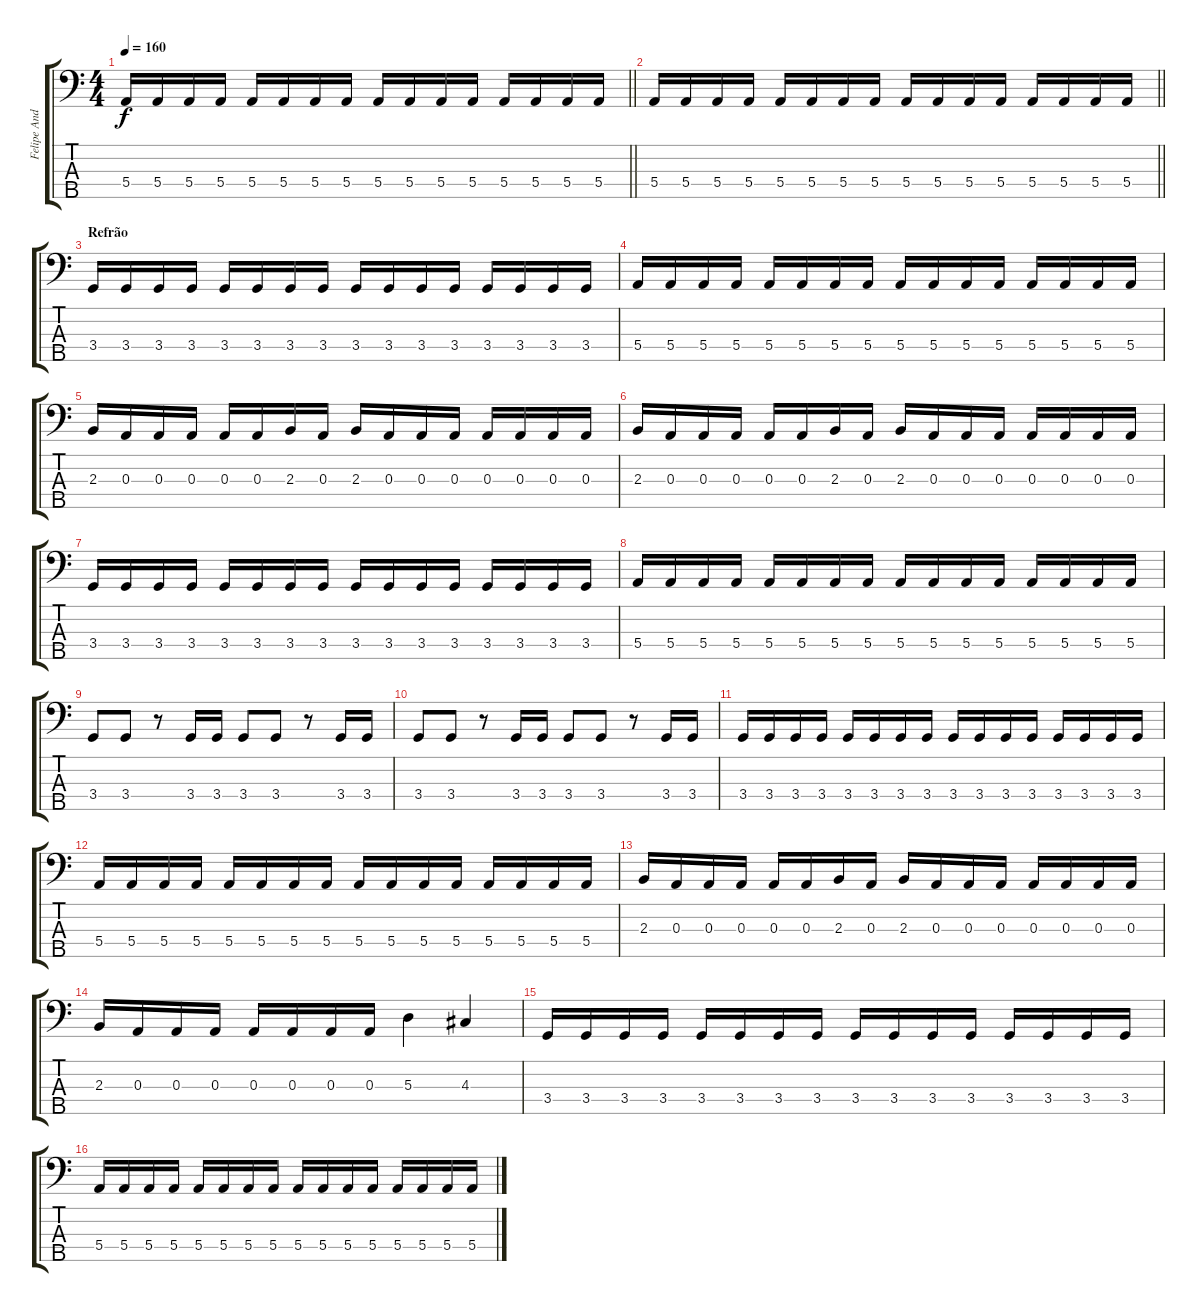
\track ("Felipe Andreoli" "Felipe And") {instrument electricbassfinger}
\staff {score tabs}
\tuning (G2 D2 A1 E1 B0) {hide}
\ts (4 4)
\tempo 160
\clef f4
\barLineRight lightlight
\ks c
5.4.16{dy f} 5.4.16 5.4.16 5.4.16 5.4.16 5.4.16 5.4.16 5.4.16 5.4.16 5.4.16 5.4.16 5.4.16 5.4.16 5.4.16 5.4.16 5.4.16 |
\barLineRight lightlight
5.4.16 5.4.16 5.4.16 5.4.16 5.4.16 5.4.16 5.4.16 5.4.16 5.4.16 5.4.16 5.4.16 5.4.16 5.4.16 5.4.16 5.4.16 5.4.16 |
\section ("" "Refrão")
3.4.16 3.4.16 3.4.16 3.4.16 3.4.16 3.4.16 3.4.16 3.4.16 3.4.16 3.4.16 3.4.16 3.4.16 3.4.16 3.4.16 3.4.16 3.4.16 |
5.4.16 5.4.16 5.4.16 5.4.16 5.4.16 5.4.16 5.4.16 5.4.16 5.4.16 5.4.16 5.4.16 5.4.16 5.4.16 5.4.16 5.4.16 5.4.16 |
2.3.16 0.3.16 0.3.16 0.3.16 0.3.16 0.3.16 2.3.16 0.3.16 2.3.16 0.3.16 0.3.16 0.3.16 0.3.16 0.3.16 0.3.16 0.3.16 |
2.3.16 0.3.16 0.3.16 0.3.16 0.3.16 0.3.16 2.3.16 0.3.16 2.3.16 0.3.16 0.3.16 0.3.16 0.3.16 0.3.16 0.3.16 0.3.16 |
3.4.16 3.4.16 3.4.16 3.4.16 3.4.16 3.4.16 3.4.16 3.4.16 3.4.16 3.4.16 3.4.16 3.4.16 3.4.16 3.4.16 3.4.16 3.4.16 |
5.4.16 5.4.16 5.4.16 5.4.16 5.4.16 5.4.16 5.4.16 5.4.16 5.4.16 5.4.16 5.4.16 5.4.16 5.4.16 5.4.16 5.4.16 5.4.16 |
3.4.8 3.4.8 r.8 3.4.16 3.4.16 3.4.8 3.4.8 r.8 3.4.16 3.4.16 |
3.4.8 3.4.8 r.8 3.4.16 3.4.16 3.4.8 3.4.8 r.8 3.4.16 3.4.16 |
3.4.16 3.4.16 3.4.16 3.4.16 3.4.16 3.4.16 3.4.16 3.4.16 3.4.16 3.4.16 3.4.16 3.4.16 3.4.16 3.4.16 3.4.16 3.4.16 |
5.4.16 5.4.16 5.4.16 5.4.16 5.4.16 5.4.16 5.4.16 5.4.16 5.4.16 5.4.16 5.4.16 5.4.16 5.4.16 5.4.16 5.4.16 5.4.16 |
2.3.16 0.3.16 0.3.16 0.3.16 0.3.16 0.3.16 2.3.16 0.3.16 2.3.16 0.3.16 0.3.16 0.3.16 0.3.16 0.3.16 0.3.16 0.3.16 |
2.3.16 0.3.16 0.3.16 0.3.16 0.3.16 0.3.16 0.3.16 0.3.16 5.3.4 4.3.4 |
3.4.16 3.4.16 3.4.16 3.4.16 3.4.16 3.4.16 3.4.16 3.4.16 3.4.16 3.4.16 3.4.16 3.4.16 3.4.16 3.4.16 3.4.16 3.4.16 |
5.4.16 5.4.16 5.4.16 5.4.16 5.4.16 5.4.16 5.4.16 5.4.16 5.4.16 5.4.16 5.4.16 5.4.16 5.4.16 5.4.16 5.4.16 5.4.16
